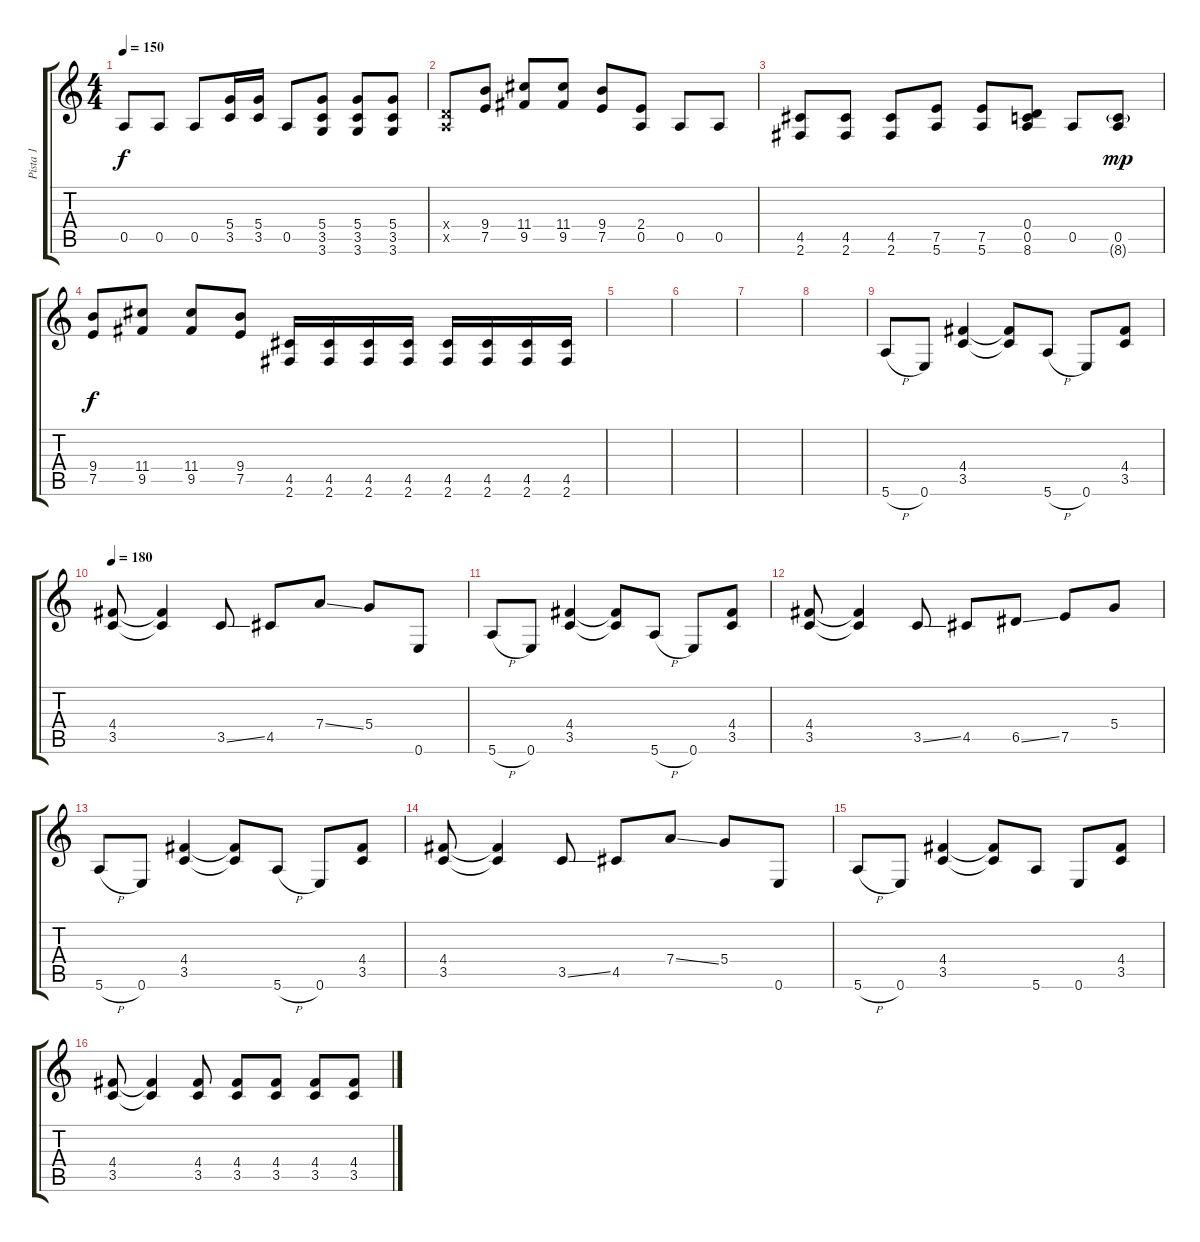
\track ("Pista 1" "Pista 1") {instrument distortionguitar}
\staff {score tabs}
\tuning (E4 B3 G3 D3 A2 E2) {hide}
\ts (4 4)
\tempo 150
\clef g2
\ks c
0.5.8{dy f} 0.5.8 0.5.8 (5.4 3.5).16 (5.4 3.5).16 0.5.8 (5.4 3.5 3.6).8 (5.4 3.5 3.6).8 (5.4 3.5 3.6).8 |
(0.4{x} 0.5{x}).8 (9.4 7.5).8 (11.4 9.5).8 (11.4 9.5).8 (9.4 7.5).8 (2.4 0.5).8 0.5.8 0.5.8 |
(4.5 2.6).8 (4.5 2.6).8 (4.5 2.6).8 (7.5 5.6).8 (7.5 5.6).8 (0.4 0.5 8.6).8 0.5.8 (0.5 8.6{g}).8{dy mp} |
(9.4 7.5).8{dy f} (11.4 9.5).8 (11.4 9.5).8 (9.4 7.5).8 (4.5 2.6).16 (4.5 2.6).16 (4.5 2.6).16 (4.5 2.6).16 (4.5 2.6).16 (4.5 2.6).16 (4.5 2.6).16 (4.5 2.6).16 |
|
|
|
|
5.6{h}.8 0.6.8 (4.4 3.5).4 (4.4{t} 3.5{t}).8 5.6{h}.8 0.6.8 (4.4 3.5).8 |
\tempo 180
(4.4 3.5).8 (4.4{t} 3.5{t}).4 3.5{ss}.8 4.5.8 7.4{ss}.8 5.4.8 0.6.8 |
5.6{h}.8 0.6.8 (4.4 3.5).4 (4.4{t} 3.5{t}).8 5.6{h}.8 0.6.8 (4.4 3.5).8 |
(4.4 3.5).8 (4.4{t} 3.5{t}).4 3.5{ss}.8 4.5.8 6.5{ss}.8 7.5.8 5.4.8 |
5.6{h}.8 0.6.8 (4.4 3.5).4 (4.4{t} 3.5{t}).8 5.6{h}.8 0.6.8 (4.4 3.5).8 |
(4.4 3.5).8 (4.4{t} 3.5{t}).4 3.5{ss}.8 4.5.8 7.4{ss}.8 5.4.8 0.6.8 |
5.6{h}.8 0.6.8 (4.4 3.5).4 (4.4{t} 3.5{t}).8 5.6.8 0.6.8 (4.4 3.5).8 |
(4.4 3.5).8 (4.4{t} 3.5{t}).4 (4.4 3.5).8 (4.4 3.5).8 (4.4 3.5).8 (4.4 3.5).8 (4.4 3.5).8
